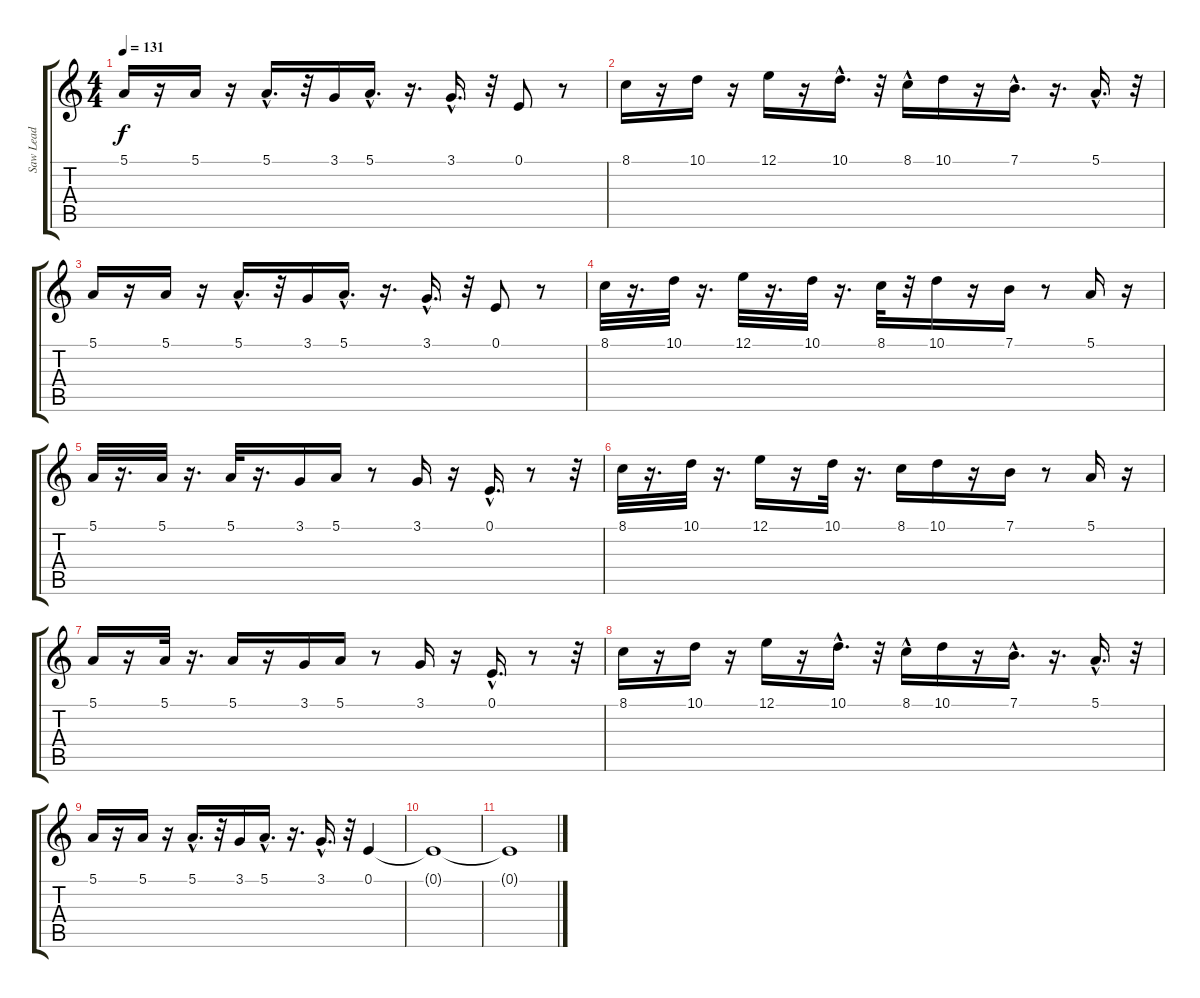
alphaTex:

\track ("Saw Lead" "Saw Lead") {instrument brasssection}
\staff {score tabs}
\tuning (E4 B3 G3 D3 A2 E2) {hide}
\ts (4 4)
\tempo 131
\clef g2
\ks c
5.1.16{dy f} r.16 5.1.16 r.16 5.1{hac}.16{d} r.32 3.1.16 5.1{hac}.16{d} r.16{d} 3.1{hac}.16{d} r.32 0.1.8 r.8 |
8.1.16 r.16 10.1.16 r.16 12.1.16 r.16 10.1{hac}.16{d} r.32 8.1{hac}.16 10.1.16 r.16 7.1{hac}.16{d} r.16{d} 5.1{hac}.16{d} r.32 |
5.1.16 r.16 5.1.16 r.16 5.1{hac}.16{d} r.32 3.1.16 5.1{hac}.16{d} r.16{d} 3.1{hac}.16{d} r.32 0.1.8 r.8 |
8.1.32 r.16{d} 10.1.32 r.16{d} 12.1.32 r.16{d} 10.1.32 r.16{d} 8.1.32 r.32 10.1.16 r.16 7.1.16 r.8 5.1.16 r.16 |
5.1.32 r.16{d} 5.1.32 r.16{d} 5.1.32 r.16{d} 3.1.16 5.1.16 r.8 3.1.16 r.16 0.1{hac}.16{d} r.8 r.32 |
8.1.32 r.16{d} 10.1.32 r.16{d} 12.1.16 r.16 10.1.32 r.16{d} 8.1.16 10.1.16 r.16 7.1.16 r.8 5.1.16 r.16 |
5.1.16 r.16 5.1.32 r.16{d} 5.1.16 r.16 3.1.16 5.1.16 r.8 3.1.16 r.16 0.1{hac}.16{d} r.8 r.32 |
8.1.16 r.16 10.1.16 r.16 12.1.16 r.16 10.1{hac}.16{d} r.32 8.1{hac}.16 10.1.16 r.16 7.1{hac}.16{d} r.16{d} 5.1{hac}.16{d} r.32 |
5.1.16 r.16 5.1.16 r.16 5.1{hac}.16{d} r.32 3.1.16 5.1{hac}.16{d} r.16{d} 3.1{hac}.16{d} r.32 0.1.4 |
0.1{t}.1 |
0.1{t}.1
